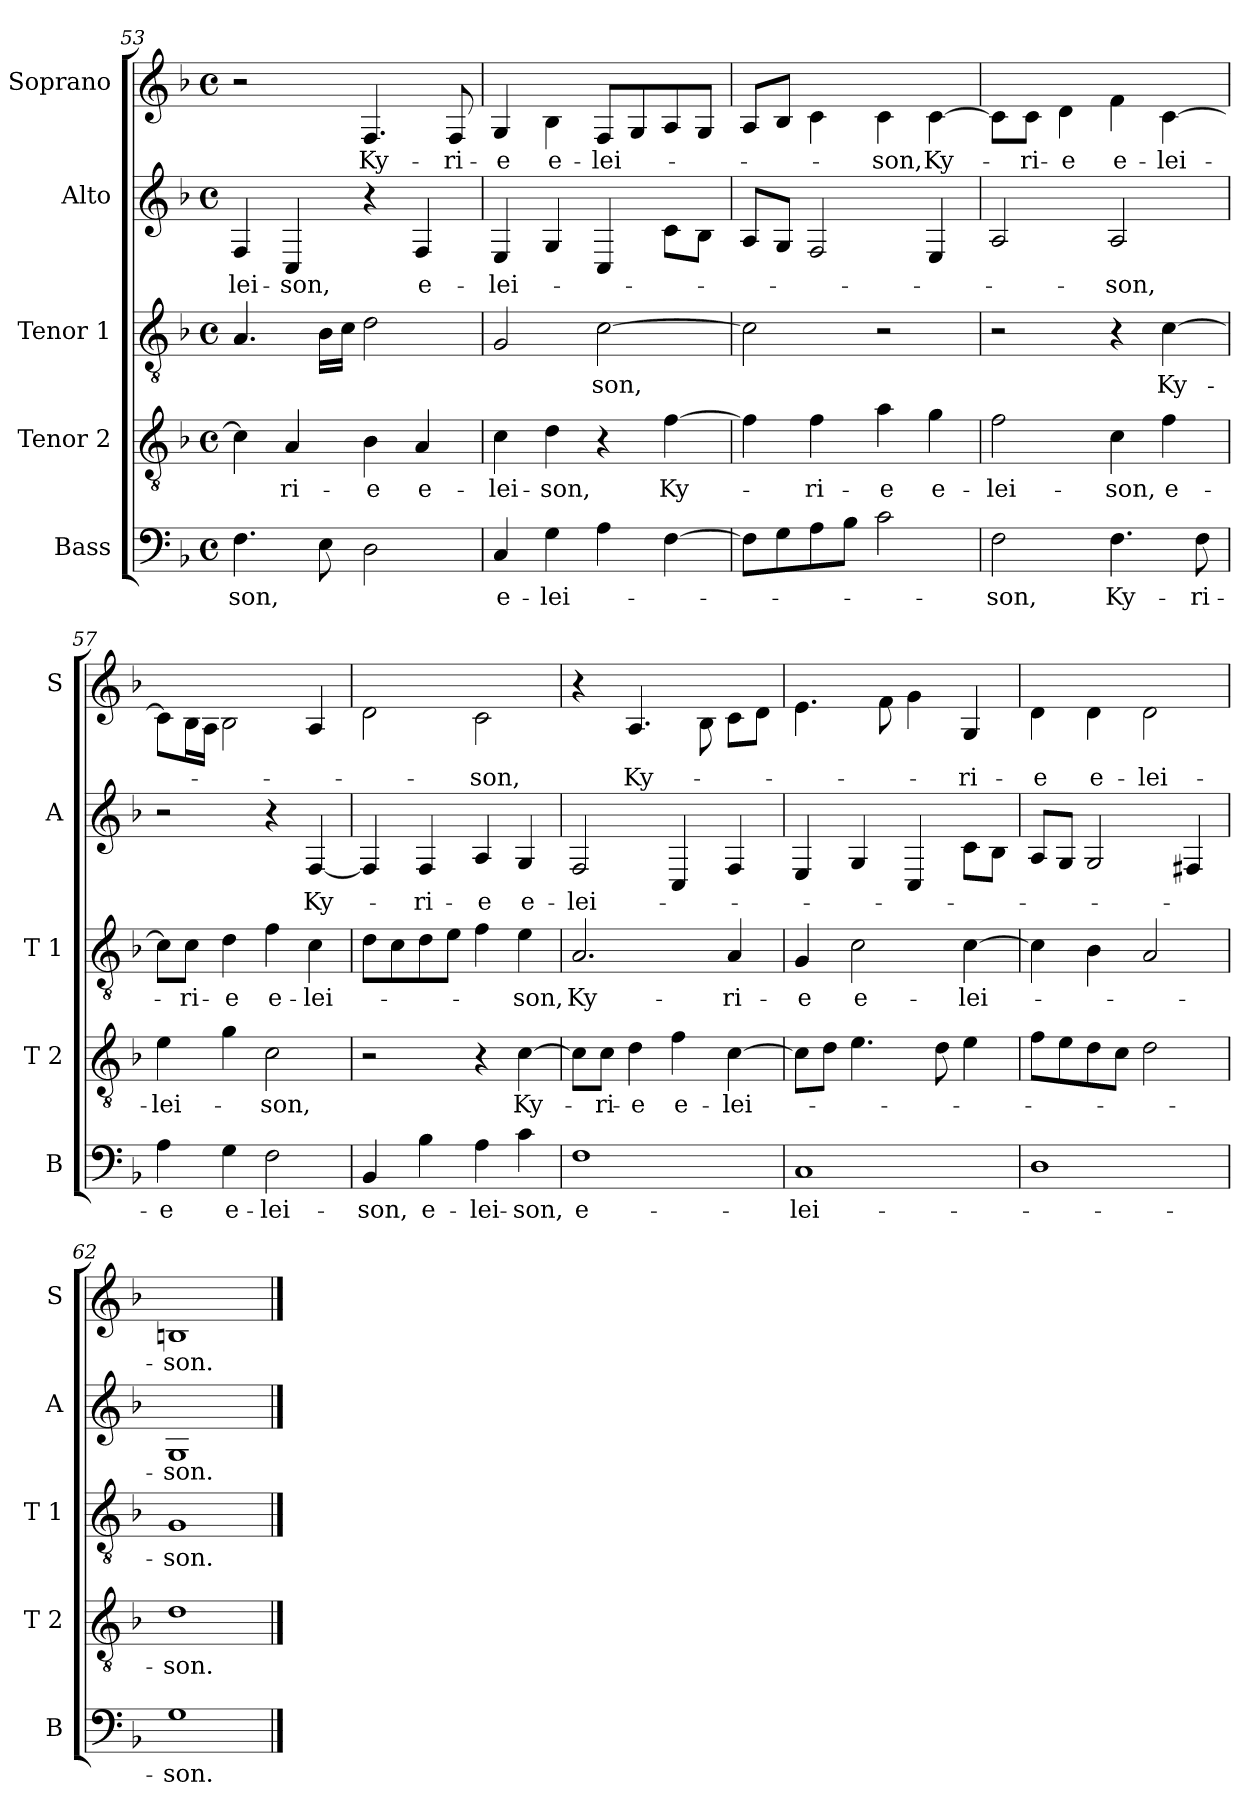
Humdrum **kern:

**kern	**text	**kern	**text	**kern	**text	**kern	**text	**kern	**text
*part5	*part5	*part4	*part4	*part3	*part3	*part2	*part2	*part1	*part1
*staff5	*staff5	*staff4	*staff4	*staff3	*staff3	*staff2	*staff2	*staff1	*staff1
*I"Bass	*	*I"Tenor 2	*	*I"Tenor 1	*	*I"Alto	*	*I"Soprano	*
*I'B	*	*I'T 2	*	*I'T 1	*	*I'A	*	*I'S	*
*clefF4	*	*clefGv2	*	*clefGv2	*	*clefG2	*	*clefG2	*
*	*	*	*	*	*	*ITrd-7c-12	*	*ITrd-7c-12	*
*k[b-]	*	*k[b-]	*	*k[b-]	*	*k[b-]	*	*k[b-]	*
*d:	*	*d:	*	*d:	*	*d:	*	*d:	*
*M4/4	*	*M4/4	*	*M4/4	*	*M4/4	*	*M4/4	*
*met(c)	*	*met(c)	*	*met(c)	*	*met(c)	*	*met(c)	*
=53	=53	=53	=53	=53	=53	=53	=53	=53	=53
4.F\	-son,	4c\]	.	4.A/	.	4f/	-lei-	2r	.
.	.	4A/	-ri-	.	.	4c/	-son,	.	.
8E\	.	.	.	16B-\LL	.	.	.	.	.
.	.	.	.	16c\JJ	.	.	.	.	.
2D\	.	4B-\	-e	2d\	.	4r	.	4.f/	Ky-
.	.	4A/	e-	.	.	4f/	e-	.	.
.	.	.	.	.	.	.	.	8f/	-ri-
=54	=54	=54	=54	=54	=54	=54	=54	=54	=54
4C/	e-	4c\	-lei-	2G/	.	4e/	-lei-	4g/	-e
4G\	-lei-	4d\	-son,	.	.	4g/	.	4b-\	e-
4A\	.	4r	.	[2c\	-son,	4c/	.	8f/L	-lei-
.	.	.	.	.	.	.	.	8g/	.
[4F\	.	[4f\	Ky-	.	.	8cc\L	.	8a/	.
.	.	.	.	.	.	8b-\J	.	8g/J	.
=55	=55	=55	=55	=55	=55	=55	=55	=55	=55
8F\L]	.	4f\]	.	2c\]	.	8a/L	.	8a/L	.
8G\	.	.	.	.	.	8g/J	.	8b-/J	.
8A\	.	4f\	-ri-	.	.	2f/	.	4cc\	.
8B-\J	.	.	.	.	.	.	.	.	.
2c\	.	4a\	-e	2r	.	.	.	4cc\	-son,
.	.	4g\	e-	.	.	4e/	.	[4cc\	Ky-
!!LO:LB:g=z
=56	=56	=56	=56	=56	=56	=56	=56	=56	=56
2F\	-son,	2f\	-lei-	2r	.	2a/	.	8cc\L]	.
.	.	.	.	.	.	.	.	8cc\J	-ri-
.	.	.	.	.	.	.	.	4dd\	-e
4.F\	Ky-	4c\	-son,	4r	.	2a/	-son,	4ff\	e-
.	.	4f\	e-	[4c\	Ky-	.	.	[4cc\	-lei-
8F\	-ri-	.	.	.	.	.	.	.	.
=57	=57	=57	=57	=57	=57	=57	=57	=57	=57
4A\	-e	4e\	-lei-	8c\L]	.	2r	.	8cc\L]	.
.	.	.	.	8c\J	-ri-	.	.	16b-\L	.
.	.	.	.	.	.	.	.	16a\JJ	.
4G\	e-	4g\	.	4d\	-e	.	.	2b-\	.
2F\	-lei-	2c\	-son,	4f\	e-	4r	.	.	.
.	.	.	.	4c\	-lei-	[4f/	Ky-	4a/	.
=58	=58	=58	=58	=58	=58	=58	=58	=58	=58
4BB-/	-son,	2r	.	8d\L	.	4f/]	.	2dd\	.
.	.	.	.	8c\	.	.	.	.	.
4B-\	e-	.	.	8d\	.	4f/	-ri-	.	.
.	.	.	.	8e\J	.	.	.	.	.
4A\	-lei-	4r	.	4f\	.	4a/	-e	2cc\	-son,
4c\	-son,	[4c\	Ky-	4e\	-son,	4g/	e-	.	.
=59	=59	=59	=59	=59	=59	=59	=59	=59	=59
1F	e-	8c\L]	.	2.A/	Ky-	2f/	-lei-	4r	.
.	.	8c\J	-ri-	.	.	.	.	.	.
.	.	4d\	-e	.	.	.	.	4.a/	Ky-
.	.	4f\	e-	.	.	4c/	.	.	.
.	.	.	.	.	.	.	.	8b-\	.
.	.	[4c\	-lei-	4A/	-ri-	4f/	.	8cc\L	.
.	.	.	.	.	.	.	.	8dd\J	.
=60	=60	=60	=60	=60	=60	=60	=60	=60	=60
1C	-lei-	8c\L]	.	4G/	-e	4e/	.	4.ee\	.
.	.	8d\J	.	.	.	.	.	.	.
.	.	4.e\	.	2c\	e-	4g/	.	.	.
.	.	.	.	.	.	.	.	8ff\	.
.	.	.	.	.	.	4c/	.	4gg\	.
.	.	8d\	.	.	.	.	.	.	.
.	.	4e\	.	[4c\	-lei-	8cc\L	.	4g/	-ri-
.	.	.	.	.	.	8b-\J	.	.	.
=61	=61	=61	=61	=61	=61	=61	=61	=61	=61
1D	.	8f\L	.	4c\]	.	8a/L	.	4dd\	-e
.	.	8e\	.	.	.	8g/J	.	.	.
.	.	8d\	.	4B-\	.	2g/	.	4dd\	e-
.	.	8c\J	.	.	.	.	.	.	.
.	.	2d\	.	2A/	.	.	.	2dd\	-lei-
.	.	.	.	.	.	4f#X/	.	.	.
=62	=62	=62	=62	=62	=62	=62	=62	=62	=62
1G	-son.	1d	-son.	1G	-son.	1g	-son.	1bn	-son.
==	==	==	==	==	==	==	==	==	==
*-	*-	*-	*-	*-	*-	*-	*-	*-	*-
